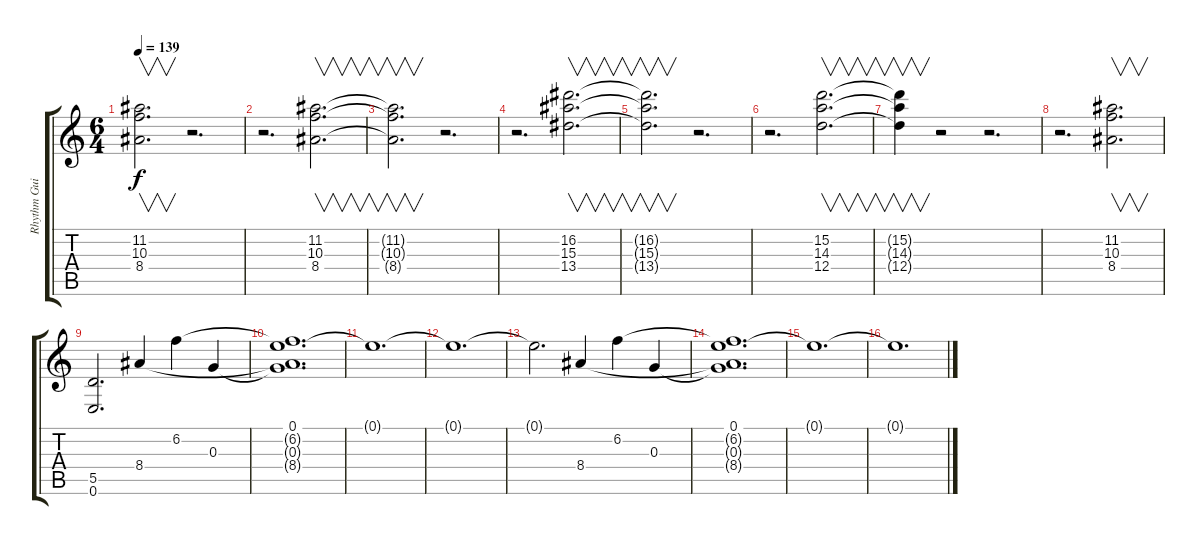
\track ("Rhythm Guitar II (Tim Renwick)" "Rhythm Gui") {instrument electricguitarclean}
\staff {score tabs}
\tuning (E4 B3 G3 D3 A2 E2) {hide}
\ts (6 4)
\tempo 139
\clef g2
\ks c
(11.2{t} 10.3{t} 8.4{t}).2{v d dy f} r.2{d} |
r.2{d} (11.2 10.3 8.4).2{v d} |
(11.2{t} 10.3{t} 8.4{t}).2{v d} r.2{d} |
r.2{d} (16.2 15.3 13.4).2{v d} |
(16.2{t} 15.3{t} 13.4{t}).2{v d} r.2{d} |
r.2{d} (15.2 14.3 12.4).2{v d} |
(15.2{t} 14.3{t} 12.4{t}).4{v} r.2 r.2{d} |
r.2{d} (11.2 10.3 8.4).2{v d} |
(5.5 0.6).2{d} 8.4.4 6.2.4 0.3.4 |
(0.1 6.2{t} 0.3{t} 8.4{t}).1{d} |
0.1{t}.1{d} |
0.1{t}.1{d} |
0.1{t}.2{d} 8.4.4 6.2.4 0.3.4 |
(0.1 6.2{t} 0.3{t} 8.4{t}).1{d} |
0.1{t}.1{d} |
0.1{t}.1{d}
